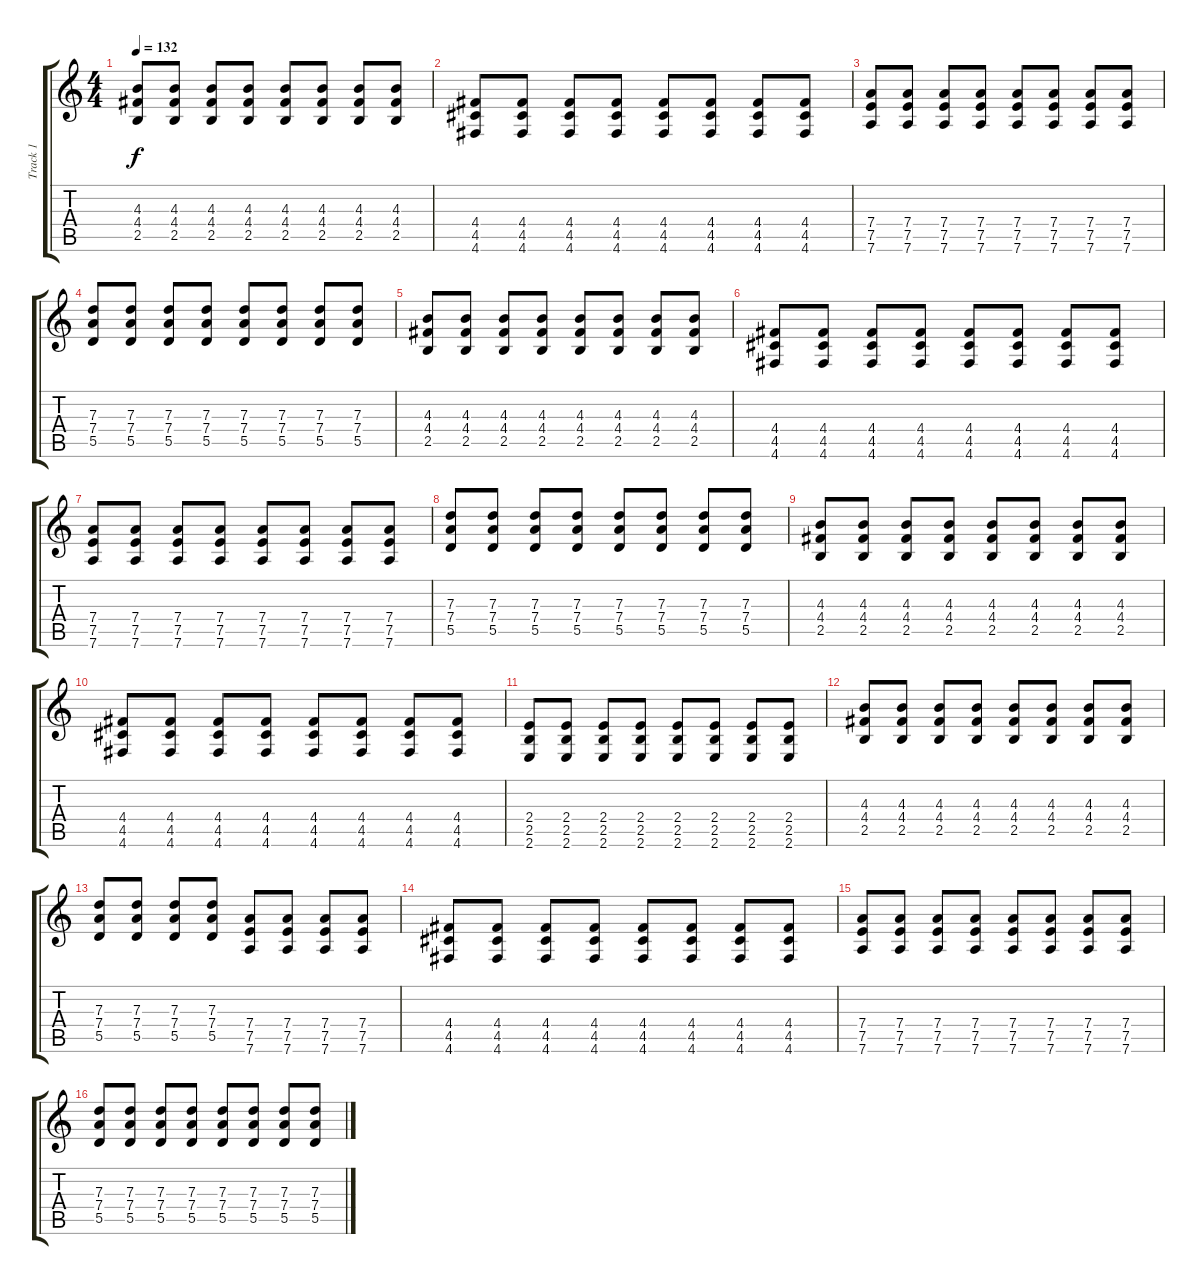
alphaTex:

\track ("Track 1" "Track 1") {instrument overdrivenguitar}
\staff {score tabs}
\tuning (E4 B3 G3 D3 A2 D2) {hide}
\ts (4 4)
\tempo 132
\clef g2
\ks c
(4.3 4.4 2.5).8{dy f} (4.3 4.4 2.5).8 (4.3 4.4 2.5).8 (4.3 4.4 2.5).8 (4.3 4.4 2.5).8 (4.3 4.4 2.5).8 (4.3 4.4 2.5).8 (4.3 4.4 2.5).8 |
(4.4 4.5 4.6).8{volume 13} (4.4 4.5 4.6).8 (4.4 4.5 4.6).8 (4.4 4.5 4.6).8 (4.4 4.5 4.6).8 (4.4 4.5 4.6).8 (4.4 4.5 4.6).8 (4.4 4.5 4.6).8 |
(7.4 7.5 7.6).8 (7.4 7.5 7.6).8 (7.4 7.5 7.6).8 (7.4 7.5 7.6).8 (7.4 7.5 7.6).8 (7.4 7.5 7.6).8 (7.4 7.5 7.6).8 (7.4 7.5 7.6).8 |
(7.3 7.4 5.5).8 (7.3 7.4 5.5).8 (7.3 7.4 5.5).8 (7.3 7.4 5.5).8 (7.3 7.4 5.5).8 (7.3 7.4 5.5).8 (7.3 7.4 5.5).8 (7.3 7.4 5.5).8 |
(4.3 4.4 2.5).8 (4.3 4.4 2.5).8 (4.3 4.4 2.5).8 (4.3 4.4 2.5).8 (4.3 4.4 2.5).8 (4.3 4.4 2.5).8 (4.3 4.4 2.5).8 (4.3 4.4 2.5).8 |
(4.4 4.5 4.6).8 (4.4 4.5 4.6).8 (4.4 4.5 4.6).8 (4.4 4.5 4.6).8 (4.4 4.5 4.6).8 (4.4 4.5 4.6).8 (4.4 4.5 4.6).8 (4.4 4.5 4.6).8 |
(7.4 7.5 7.6).8 (7.4 7.5 7.6).8 (7.4 7.5 7.6).8 (7.4 7.5 7.6).8 (7.4 7.5 7.6).8 (7.4 7.5 7.6).8 (7.4 7.5 7.6).8 (7.4 7.5 7.6).8 |
(7.3 7.4 5.5).8 (7.3 7.4 5.5).8 (7.3 7.4 5.5).8 (7.3 7.4 5.5).8 (7.3 7.4 5.5).8 (7.3 7.4 5.5).8 (7.3 7.4 5.5).8 (7.3 7.4 5.5).8 |
(4.3 4.4 2.5).8 (4.3 4.4 2.5).8 (4.3 4.4 2.5).8 (4.3 4.4 2.5).8 (4.3 4.4 2.5).8 (4.3 4.4 2.5).8 (4.3 4.4 2.5).8 (4.3 4.4 2.5).8 |
(4.4 4.5 4.6).8 (4.4 4.5 4.6).8 (4.4 4.5 4.6).8 (4.4 4.5 4.6).8 (4.4 4.5 4.6).8 (4.4 4.5 4.6).8 (4.4 4.5 4.6).8 (4.4 4.5 4.6).8 |
(2.4 2.5 2.6).8 (2.4 2.5 2.6).8 (2.4 2.5 2.6).8 (2.4 2.5 2.6).8 (2.4 2.5 2.6).8 (2.4 2.5 2.6).8 (2.4 2.5 2.6).8 (2.4 2.5 2.6).8 |
(4.3 4.4 2.5).8 (4.3 4.4 2.5).8 (4.3 4.4 2.5).8 (4.3 4.4 2.5).8 (4.3 4.4 2.5).8 (4.3 4.4 2.5).8 (4.3 4.4 2.5).8 (4.3 4.4 2.5).8 |
(7.3 7.4 5.5).8 (7.3 7.4 5.5).8 (7.3 7.4 5.5).8 (7.3 7.4 5.5).8 (7.4 7.5 7.6).8 (7.4 7.5 7.6).8 (7.4 7.5 7.6).8 (7.4 7.5 7.6).8 |
(4.4 4.5 4.6).8 (4.4 4.5 4.6).8 (4.4 4.5 4.6).8 (4.4 4.5 4.6).8 (4.4 4.5 4.6).8 (4.4 4.5 4.6).8 (4.4 4.5 4.6).8 (4.4 4.5 4.6).8 |
(7.4 7.5 7.6).8 (7.4 7.5 7.6).8 (7.4 7.5 7.6).8 (7.4 7.5 7.6).8 (7.4 7.5 7.6).8 (7.4 7.5 7.6).8 (7.4 7.5 7.6).8 (7.4 7.5 7.6).8 |
(7.3 7.4 5.5).8 (7.3 7.4 5.5).8 (7.3 7.4 5.5).8 (7.3 7.4 5.5).8 (7.3 7.4 5.5).8 (7.3 7.4 5.5).8 (7.3 7.4 5.5).8 (7.3 7.4 5.5).8
